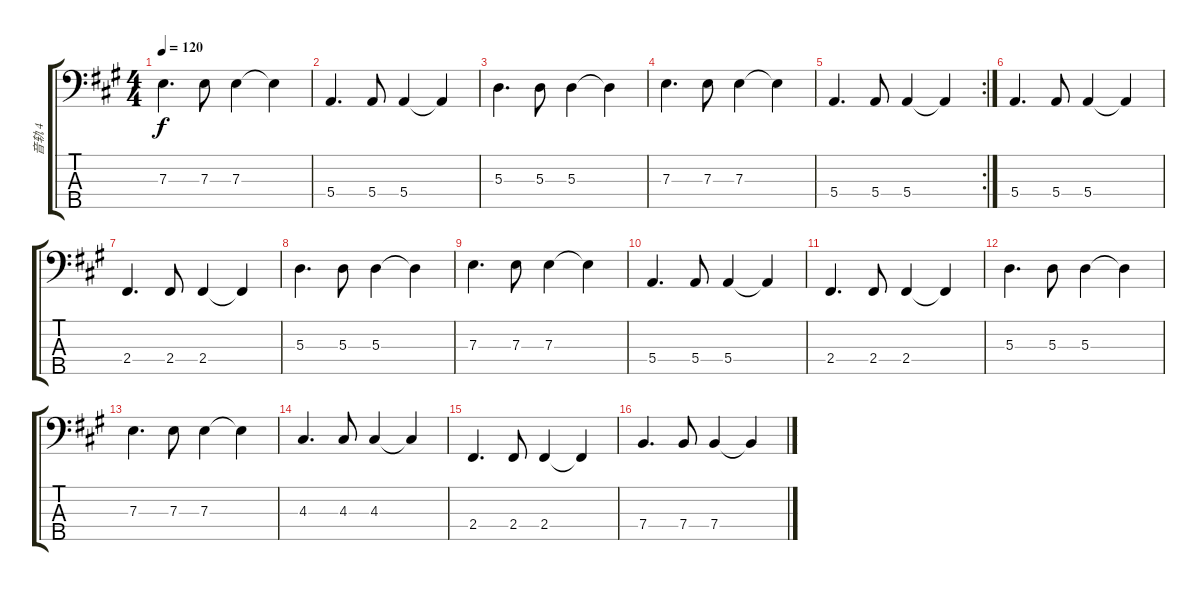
\track ("音轨 4" "音轨 4") {instrument electricbassfinger}
\staff {score tabs}
\tuning (G2 D2 A1 E1 B0) {hide}
\ts (4 4)
\tempo 120
\clef f4
\ks a
7.3.4{d dy f} 7.3.8 7.3.4 7.3{t}.4 |
5.4.4{d} 5.4.8 5.4.4 5.4{t}.4 |
5.3.4{d} 5.3.8 5.3.4 5.3{t}.4 |
7.3.4{d} 7.3.8 7.3.4 7.3{t}.4 |
\rc 2
5.4.4{d} 5.4.8 5.4.4 5.4{t}.4 |
5.4.4{d} 5.4.8 5.4.4 5.4{t}.4 |
2.4.4{d} 2.4.8 2.4.4 2.4{t}.4 |
5.3.4{d} 5.3.8 5.3.4 5.3{t}.4 |
7.3.4{d} 7.3.8 7.3.4 7.3{t}.4 |
5.4.4{d} 5.4.8 5.4.4 5.4{t}.4 |
2.4.4{d} 2.4.8 2.4.4 2.4{t}.4 |
5.3.4{d} 5.3.8 5.3.4 5.3{t}.4 |
7.3.4{d} 7.3.8 7.3.4 7.3{t}.4 |
4.3.4{d} 4.3.8 4.3.4 4.3{t}.4 |
2.4.4{d} 2.4.8 2.4.4 2.4{t}.4 |
7.4.4{d} 7.4.8 7.4.4 7.4{t}.4
